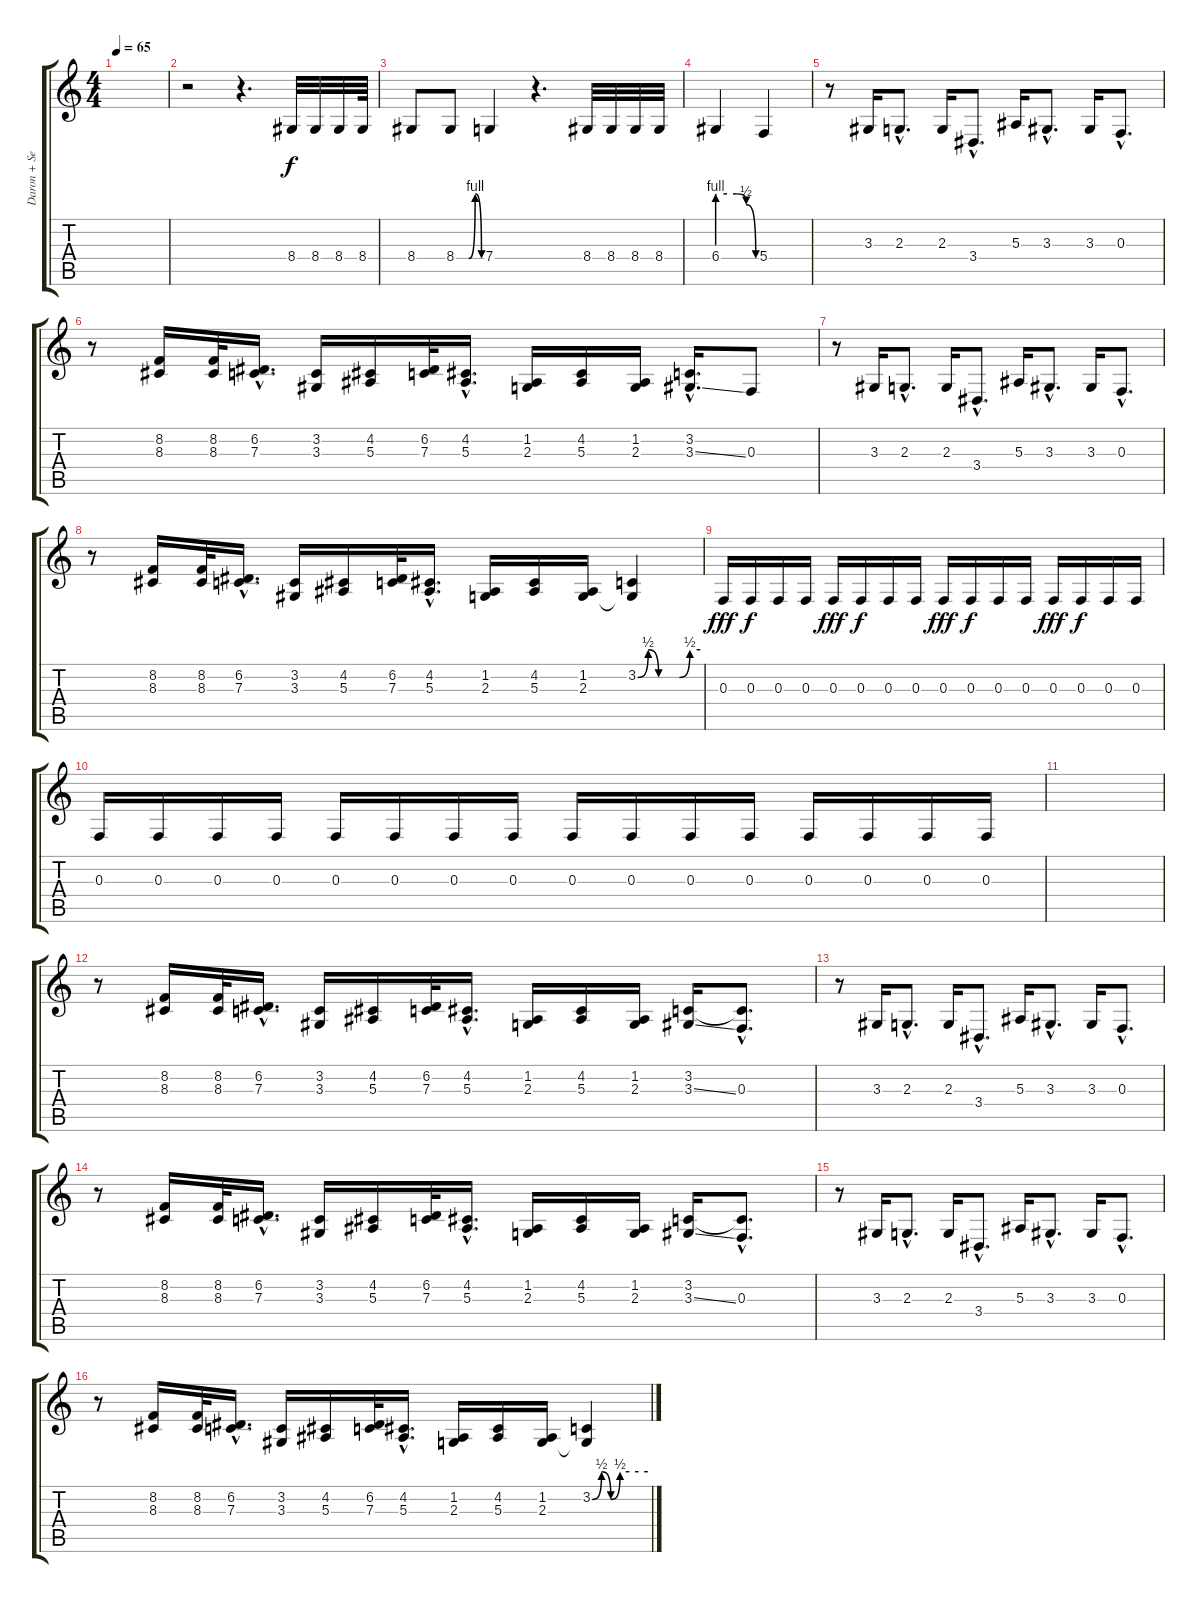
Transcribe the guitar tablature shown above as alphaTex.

\track ("Daron + Serj : Vocals" "Daron + Se") {instrument trumpet}
\staff {score tabs}
\tuning (D4 A3 F3 C3 G2 C2) {hide}
\ts (4 4)
\tempo 65
\clef g2
\ks c
|
r.2 r.4{d} 8.4.32 8.4.32 8.4.32 8.4.64 |
8.4.8 8.4{be (custom 0 0 15 0 30 0 45 4 60 0)}.8 7.4.4 r.4{d} 8.4.32 8.4.32 8.4.32 8.4.32 |
6.4{be (custom 0 4 15 4 30 4 45 2 60 0)}.4 5.4.4 |
r.8 3.3.16 2.3{hac}.8{d} 2.3.16 3.4{hac}.8{d} 5.3.16 3.3{hac}.8{d} 3.3.16 0.3{hac}.8{d} |
r.8 (8.2 8.3).16 (8.2 8.3).32 (6.2{hac} 7.3{hac}).16{d} (3.2 3.3).16 (4.2 5.3).16 (6.2 7.3).32 (4.2{hac} 5.3{hac}).16{d} (1.2 2.3).16 (4.2 5.3).16 (1.2 2.3).16 (3.2{hac} 3.3{ss hac}).16{d} 0.3.8 |
r.8 3.3.16 2.3{hac}.8{d} 2.3.16 3.4{hac}.8{d} 5.3.16 3.3{hac}.8{d} 3.3.16 0.3{hac}.8{d} |
r.8 (8.2 8.3).16 (8.2 8.3).32 (6.2{hac} 7.3{hac}).16{d} (3.2 3.3).16 (4.2 5.3).16 (6.2 7.3).32 (4.2{hac} 5.3{hac}).16{d} (1.2 2.3).16 (4.2 5.3).16 (1.2 2.3).16 (3.2{be (custom 0 0 10 2 20 0 30 0 40 0 50 2 60 2)} 2.3{t}).4 |
0.3.16{dy fff} 0.3.16{dy f} 0.3.16 0.3.16 0.3.16{dy fff} 0.3.16{dy f} 0.3.16 0.3.16 0.3.16{dy fff} 0.3.16{dy f} 0.3.16 0.3.16 0.3.16{dy fff} 0.3.16{dy f} 0.3.16 0.3.16 |
0.3.16 0.3.16 0.3.16 0.3.16 0.3.16 0.3.16 0.3.16 0.3.16 0.3.16 0.3.16 0.3.16 0.3.16 0.3.16 0.3.16 0.3.16 0.3.16 |
|
r.8 (8.2 8.3).16 (8.2 8.3).32 (6.2{hac} 7.3{hac}).16{d} (3.2 3.3).16 (4.2 5.3).16 (6.2 7.3).32 (4.2{hac} 5.3{hac}).16{d} (1.2 2.3).16 (4.2 5.3).16 (1.2 2.3).16 (3.2 3.3{ss}).16 (3.2{hac t} 0.3{hac}).8{d} |
r.8 3.3.16 2.3{hac}.8{d} 2.3.16 3.4{hac}.8{d} 5.3.16 3.3{hac}.8{d} 3.3.16 0.3{hac}.8{d} |
r.8 (8.2 8.3).16 (8.2 8.3).32 (6.2{hac} 7.3{hac}).16{d} (3.2 3.3).16 (4.2 5.3).16 (6.2 7.3).32 (4.2{hac} 5.3{hac}).16{d} (1.2 2.3).16 (4.2 5.3).16 (1.2 2.3).16 (3.2 3.3{ss}).16 (3.2{hac t} 0.3{hac}).8{d} |
r.8 3.3.16 2.3{hac}.8{d} 2.3.16 3.4{hac}.8{d} 5.3.16 3.3{hac}.8{d} 3.3.16 0.3{hac}.8{d} |
r.8 (8.2 8.3).16 (8.2 8.3).32 (6.2{hac} 7.3{hac}).16{d} (3.2 3.3).16 (4.2 5.3).16 (6.2 7.3).32 (4.2{hac} 5.3{hac}).16{d} (1.2 2.3).16 (4.2 5.3).16 (1.2 2.3).16 (3.2{be (custom 0 0 10 2 20 0 30 2 40 2 50 2 60 2)} 2.3{t}).4
